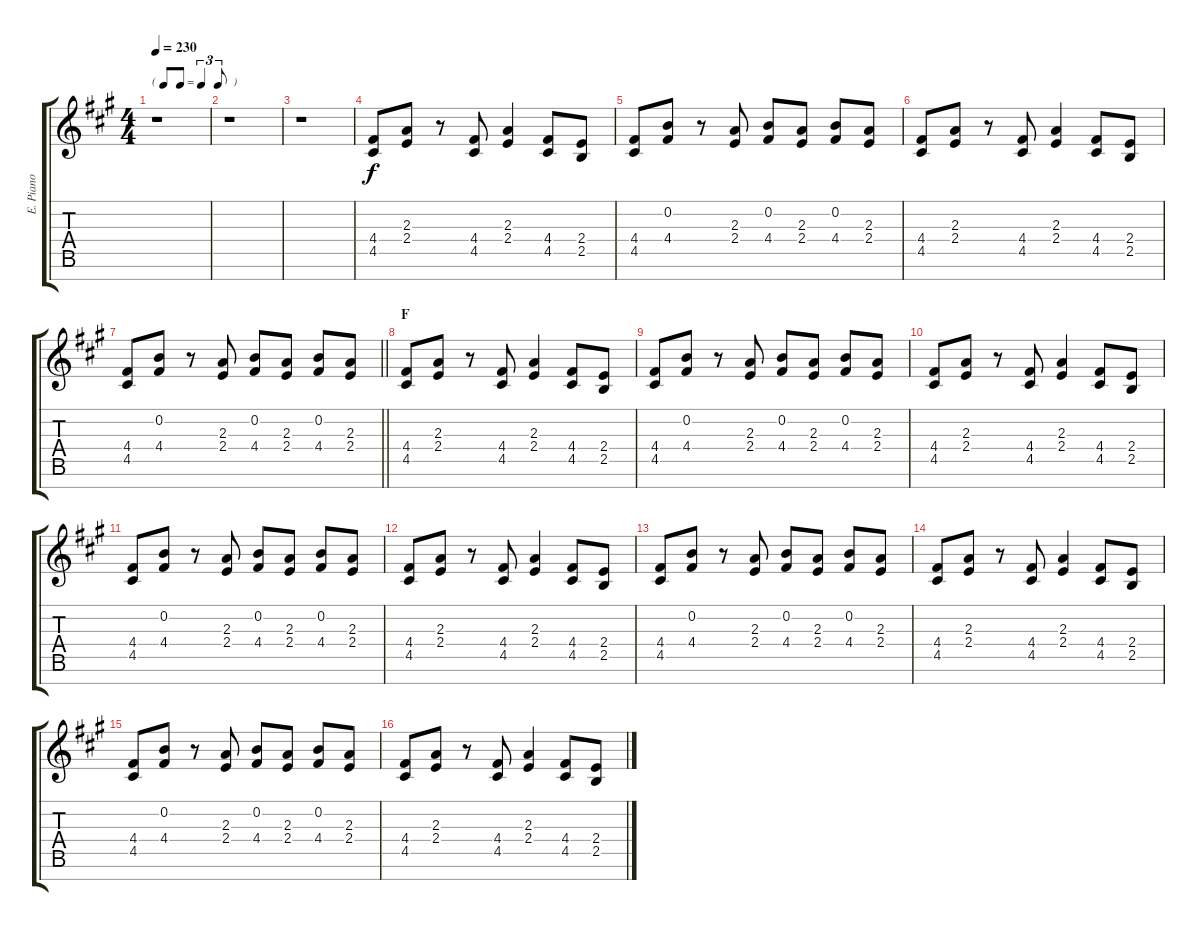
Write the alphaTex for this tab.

\track ("E. Piano" "E. Piano") {instrument pad1newage}
\staff {score tabs}
\tuning (E5 B4 G4 D4 A3 E3 B2) {hide}
\ts (4 4)
\tf triplet8th
\tempo 230
\clef g2
\ks a
r.1{dy f} |
r.1 |
r.1 |
(4.4 4.5).8 (2.3 2.4).8 r.8 (4.4 4.5).8 (2.3 2.4).4 (4.4 4.5).8 (2.4 2.5).8 |
(4.4 4.5).8 (0.2 4.4).8 r.8 (2.3 2.4).8 (0.2 4.4).8 (2.3 2.4).8 (0.2 4.4).8 (2.3 2.4).8 |
(4.4 4.5).8 (2.3 2.4).8 r.8 (4.4 4.5).8 (2.3 2.4).4 (4.4 4.5).8 (2.4 2.5).8 |
\barLineRight lightlight
(4.4 4.5).8 (0.2 4.4).8 r.8 (2.3 2.4).8 (0.2 4.4).8 (2.3 2.4).8 (0.2 4.4).8 (2.3 2.4).8 |
\section ("" "F")
(4.4 4.5).8 (2.3 2.4).8 r.8 (4.4 4.5).8 (2.3 2.4).4 (4.4 4.5).8 (2.4 2.5).8 |
(4.4 4.5).8 (0.2 4.4).8 r.8 (2.3 2.4).8 (0.2 4.4).8 (2.3 2.4).8 (0.2 4.4).8 (2.3 2.4).8 |
(4.4 4.5).8 (2.3 2.4).8 r.8 (4.4 4.5).8 (2.3 2.4).4 (4.4 4.5).8 (2.4 2.5).8 |
(4.4 4.5).8 (0.2 4.4).8 r.8 (2.3 2.4).8 (0.2 4.4).8 (2.3 2.4).8 (0.2 4.4).8 (2.3 2.4).8 |
(4.4 4.5).8 (2.3 2.4).8 r.8 (4.4 4.5).8 (2.3 2.4).4 (4.4 4.5).8 (2.4 2.5).8 |
(4.4 4.5).8 (0.2 4.4).8 r.8 (2.3 2.4).8 (0.2 4.4).8 (2.3 2.4).8 (0.2 4.4).8 (2.3 2.4).8 |
(4.4 4.5).8 (2.3 2.4).8 r.8 (4.4 4.5).8 (2.3 2.4).4 (4.4 4.5).8 (2.4 2.5).8 |
(4.4 4.5).8 (0.2 4.4).8 r.8 (2.3 2.4).8 (0.2 4.4).8 (2.3 2.4).8 (0.2 4.4).8 (2.3 2.4).8 |
(4.4 4.5).8 (2.3 2.4).8 r.8 (4.4 4.5).8 (2.3 2.4).4 (4.4 4.5).8 (2.4 2.5).8
